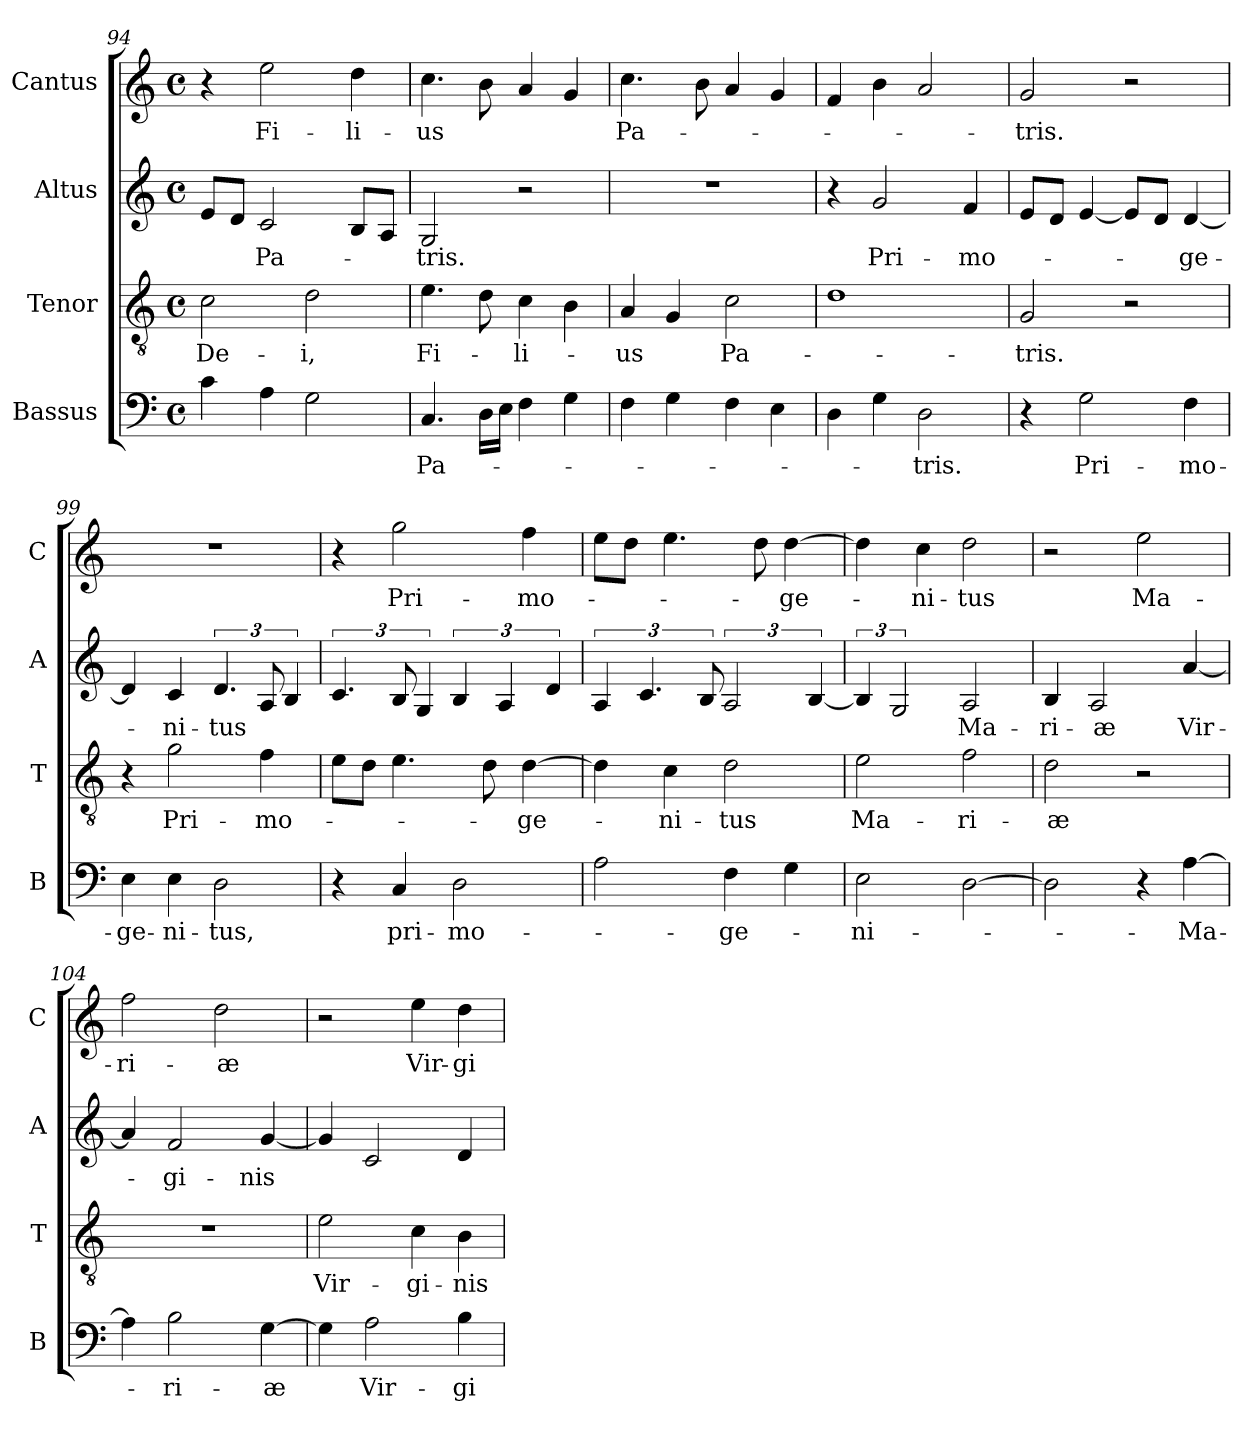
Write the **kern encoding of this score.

**kern	**text	**kern	**text	**kern	**text	**kern	**text
*part4	*part4	*part3	*part3	*part2	*part2	*part1	*part1
*staff4	*staff4	*staff3	*staff3	*staff2	*staff2	*staff1	*staff1
*I"Bassus	*	*I"Tenor	*	*I"Altus	*	*I"Cantus	*
*I'B	*	*I'T	*	*I'A	*	*I'C	*
*clefF4	*	*clefGv2	*	*clefG2	*	*clefG2	*
*k[]	*	*k[]	*	*k[]	*	*k[]	*
*C:	*	*C:	*	*C:	*	*C:	*
*M4/4	*	*M4/4	*	*M4/4	*	*M4/4	*
*met(c)	*	*met(c)	*	*met(c)	*	*met(c)	*
=94	=94	=94	=94	=94	=94	=94	=94
!	!	!	!LO:LY:b	!	!	!	!
4c\	.	2c\	De-	8e/L	.	4r	.
.	.	.	.	8d/J	.	.	.
!	!	!	!	!	!LO:LY:b	!	!
!	!	!	!	!	!	!	!LO:LY:b
4A\	.	.	.	2c/	Pa-	2ee\	Fi-
!	!	!	!LO:LY:b	!	!	!	!
2G\	.	2d\	-i,	.	.	.	.
!	!	!	!	!	!	!	!LO:LY:b
.	.	.	.	8B/L	.	4dd\	-li-
.	.	.	.	8A/J	.	.	.
=95	=95	=95	=95	=95	=95	=95	=95
!	!LO:LY:b	!	!	!	!	!	!
!	!	!	!LO:LY:b	!	!	!	!
!	!	!	!	!	!LO:LY:b	!	!
!	!	!	!	!	!	!	!LO:LY:b
4.C/	Pa-	4.e\	Fi-	2G/	-tris.	4.cc\	-us
16D\LL	.	8d\	.	.	.	8b\	.
16E\JJ	.	.	.	.	.	.	.
!	!	!	!LO:LY:b	!	!	!	!
4F\	.	4c\	-li-	2r	.	4a/	.
4G\	.	4B\	.	.	.	4g/	.
=96	=96	=96	=96	=96	=96	=96	=96
!	!	!	!LO:LY:b	!	!	!	!
!	!	!	!	!	!	!	!LO:LY:b
4F\	.	4A/	-us	1r	.	4.cc\	Pa-
4G\	.	4G/	.	.	.	.	.
.	.	.	.	.	.	8b\	.
!	!	!	!LO:LY:b	!	!	!	!
4F\	.	2c\	Pa-	.	.	4a/	.
4E\	.	.	.	.	.	4g/	.
=97	=97	=97	=97	=97	=97	=97	=97
4D\	.	1d	.	4r	.	4f/	.
!	!	!	!	!	!LO:LY:b	!	!
4G\	.	.	.	2g/	Pri-	4b\	.
!	!LO:LY:b	!	!	!	!	!	!
2D\	-tris.	.	.	.	.	2a/	.
!	!	!	!	!	!LO:LY:b	!	!
.	.	.	.	4f/	-mo-	.	.
=98	=98	=98	=98	=98	=98	=98	=98
!	!	!	!LO:LY:b	!	!	!	!
!	!	!	!	!	!	!	!LO:LY:b
4r	.	2G/	-tris.	8e/L	.	2g/	-tris.
.	.	.	.	8d/J	.	.	.
!	!LO:LY:b	!	!	!	!	!	!
2G\	Pri-	.	.	[4e/	.	.	.
.	.	2r	.	8e/L]	.	2r	.
.	.	.	.	8d/J	.	.	.
!	!LO:LY:b	!	!	!	!	!	!
!	!	!	!	!	!LO:LY:b	!	!
4F\	-mo-	.	.	[4d/	-ge-	.	.
!!LO:LB:g=z
=99	=99	=99	=99	=99	=99	=99	=99
!	!LO:LY:b	!	!	!	!	!	!
4E\	-ge-	4r	.	4d/]	.	1r	.
!	!LO:LY:b	!	!	!	!	!	!
!	!	!	!LO:LY:b	!	!	!	!
!	!	!	!	!	!LO:LY:b	!	!
4E\	-ni-	2g\	Pri-	4c/	-ni-	.	.
!	!LO:LY:b	!	!	!	!	!	!
!	!	!	!	!	!LO:LY:b	!	!
2D\	-tus,	.	.	6.d/	-tus	.	.
!	!	!	!LO:LY:b	!	!	!	!
.	.	4f\	-mo-	12A/	.	.	.
.	.	.	.	6B/	.	.	.
=100	=100	=100	=100	=100	=100	=100	=100
4r	.	8e\L	.	6.c/	.	4r	.
.	.	8d\J	.	.	.	.	.
!	!LO:LY:b	!	!	!	!	!	!
!	!	!	!	!	!	!	!LO:LY:b
4C/	pri-	4.e\	.	12B/	.	2gg\	Pri-
.	.	.	.	6G/	.	.	.
!	!LO:LY:b	!	!	!	!	!	!
2D\	-mo-	.	.	6B/	.	.	.
.	.	8d\	.	.	.	.	.
.	.	.	.	6A/	.	.	.
!	!	!	!LO:LY:b	!	!	!	!
!	!	!	!	!	!	!	!LO:LY:b
.	.	[4d\	-ge-	.	.	4ff\	-mo-
.	.	.	.	6d/	.	.	.
=101	=101	=101	=101	=101	=101	=101	=101
2A\	.	4d\]	.	6A/	.	8ee\L	.
.	.	.	.	.	.	8dd\J	.
.	.	.	.	6.c/	.	.	.
!	!	!	!LO:LY:b	!	!	!	!
.	.	4c\	-ni-	.	.	4.ee\	.
.	.	.	.	12B/	.	.	.
!	!LO:LY:b	!	!	!	!	!	!
!	!	!	!LO:LY:b	!	!	!	!
4F\	-ge-	2d\	-tus	3A/	.	.	.
.	.	.	.	.	.	8dd\	.
!	!	!	!	!	!	!	!LO:LY:b
4G\	.	.	.	.	.	[4dd\	-ge-
.	.	.	.	[6B/	.	.	.
=102	=102	=102	=102	=102	=102	=102	=102
!	!LO:LY:b	!	!	!	!	!	!
!	!	!	!LO:LY:b	!	!	!	!
2E\	-ni-	2e\	Ma-	6B/]	.	4dd\]	.
.	.	.	.	3G/	.	.	.
!	!	!	!	!	!	!	!LO:LY:b
.	.	.	.	.	.	4cc\	-ni-
!	!	!	!LO:LY:b	!	!	!	!
!	!	!	!	!	!LO:LY:b	!	!
!	!	!	!	!	!	!	!LO:LY:b
[2D\	.	2f\	-ri-	2A/	Ma-	2dd\	-tus
=103	=103	=103	=103	=103	=103	=103	=103
!	!	!	!LO:LY:b	!	!	!	!
!	!	!	!	!	!LO:LY:b	!	!
2D\]	.	2d\	-æ	4B/	-ri-	2r	.
!	!	!	!	!	!LO:LY:b	!	!
.	.	.	.	2A/	-æ	.	.
!	!	!	!	!	!	!	!LO:LY:b
4r	.	2r	.	.	.	2ee\	Ma-
!	!LO:LY:b	!	!	!	!	!	!
!	!	!	!	!	!LO:LY:b	!	!
[4A\	-Ma-	.	.	[4a/	Vir-	.	.
=104	=104	=104	=104	=104	=104	=104	=104
!	!	!	!	!	!	!	!LO:LY:b
4A\]	.	1r	.	4a/]	.	2ff\	-ri-
!	!LO:LY:b	!	!	!	!	!	!
!	!	!	!	!	!LO:LY:b	!	!
2B\	-ri-	.	.	2f/	-gi-	.	.
!	!	!	!	!	!	!	!LO:LY:b
.	.	.	.	.	.	2dd\	-æ
!	!LO:LY:b	!	!	!	!	!	!
!	!	!	!	!	!LO:LY:b	!	!
[4G\	-æ	.	.	[4g/	-nis	.	.
!!LO:LB:g=z
=105	=105	=105	=105	=105	=105	=105	=105
!	!	!	!LO:LY:b	!	!	!	!
4G\]	.	2e\	Vir-	4g/]	.	2r	.
!	!LO:LY:b	!	!	!	!	!	!
2A\	Vir-	.	.	2c/	.	.	.
!	!	!	!LO:LY:b	!	!	!	!
!	!	!	!	!	!	!	!LO:LY:b
.	.	4c\	-gi-	.	.	4ee\	Vir-
!	!LO:LY:b	!	!	!	!	!	!
!	!	!	!LO:LY:b	!	!	!	!
!	!	!	!	!	!	!	!LO:LY:b
4B\	-gi-	4B\	-nis	4d/	.	4dd\	-gi-
=	=	=	=	=	=	=	=
*-	*-	*-	*-	*-	*-	*-	*-
